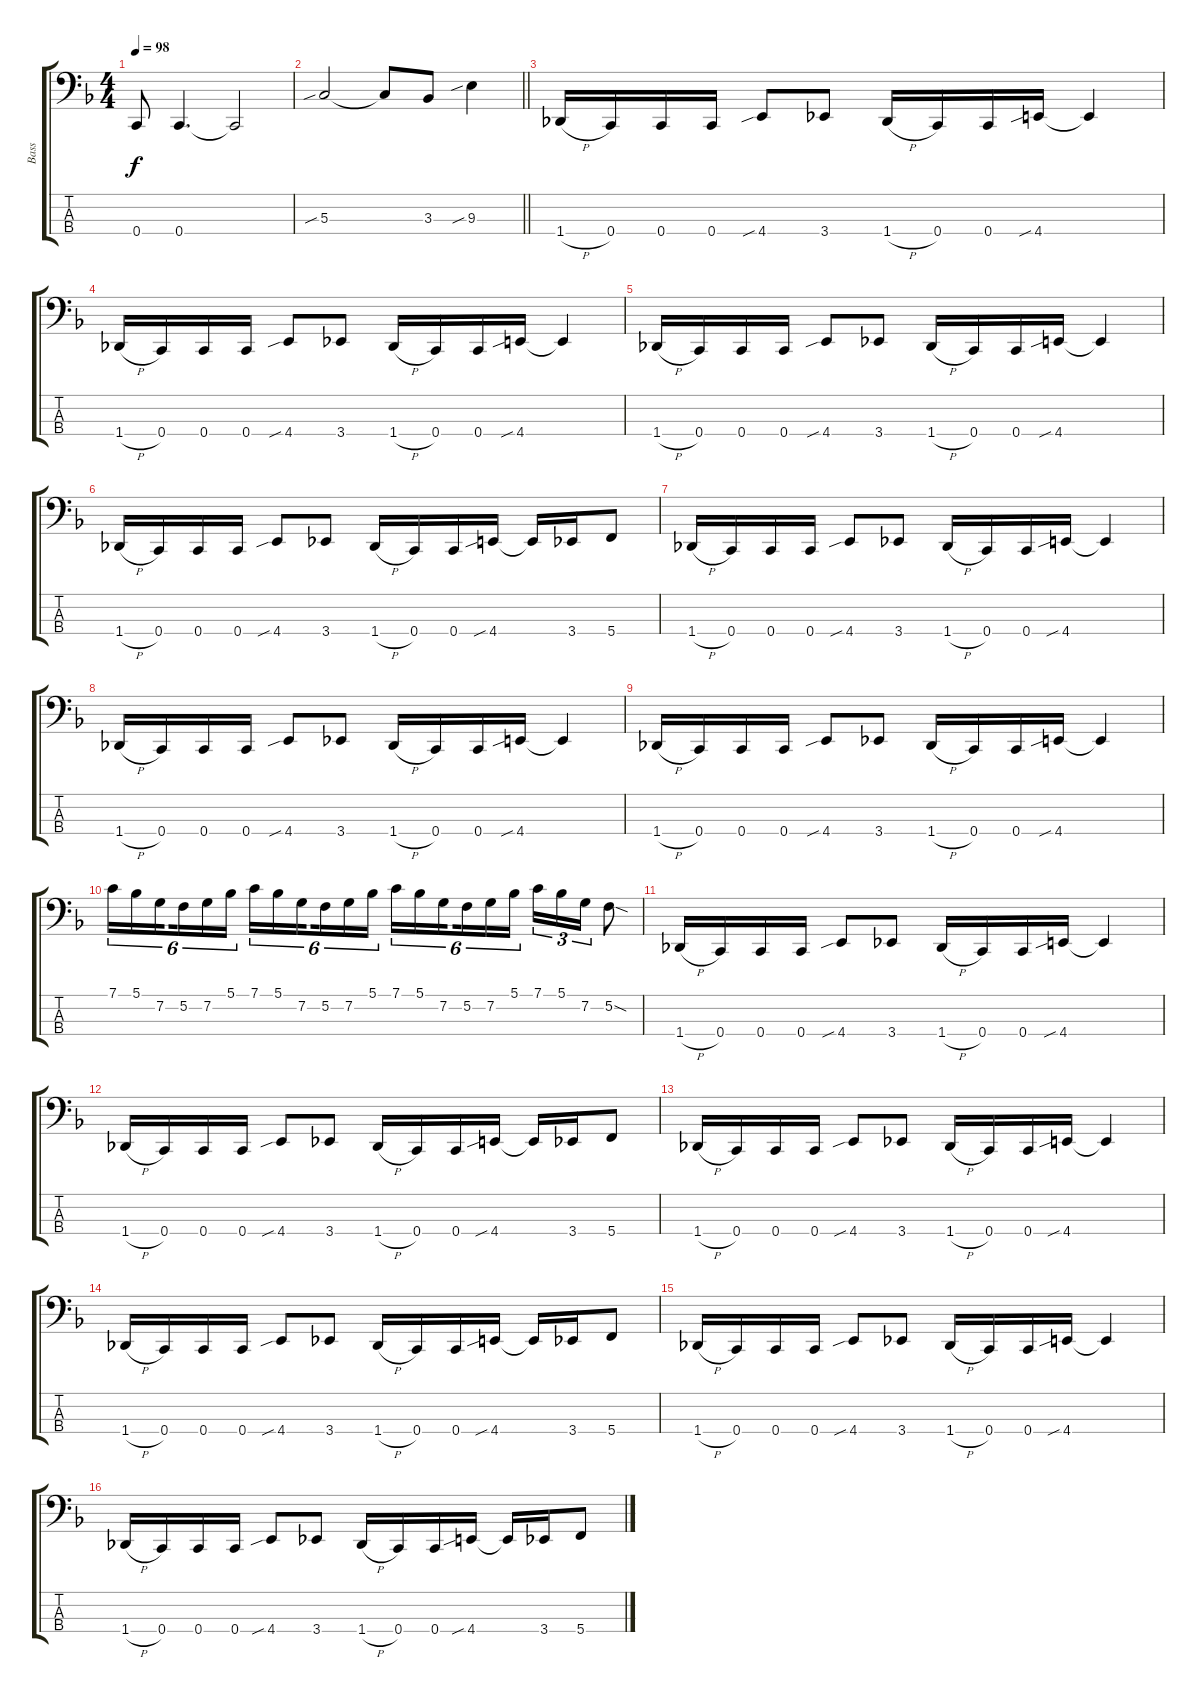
\track ("Bass" "Bass") {instrument electricbassfinger}
\staff {score tabs}
\tuning (F2 C2 G1 C1) {hide}
\ts (4 4)
\tempo 98
\clef f4
\ks f
0.4.8{dy f} 0.4.4{d} 0.4{t}.2 |
\barLineRight lightlight
5.3{sib}.2 5.3{t}.8 3.3.8 9.3{sib}.4 |
\section ("" " ")
1.4{h}.16 0.4.16 0.4.16 0.4.16 4.4{sib}.8 3.4.8 1.4{h}.16 0.4.16 0.4.16 4.4{sib}.16 4.4{t}.4 |
1.4{h}.16 0.4.16 0.4.16 0.4.16 4.4{sib}.8 3.4.8 1.4{h}.16 0.4.16 0.4.16 4.4{sib}.16 4.4{t}.4 |
1.4{h}.16 0.4.16 0.4.16 0.4.16 4.4{sib}.8 3.4.8 1.4{h}.16 0.4.16 0.4.16 4.4{sib}.16 4.4{t}.4 |
1.4{h}.16 0.4.16 0.4.16 0.4.16 4.4{sib}.8 3.4.8 1.4{h}.16 0.4.16 0.4.16 4.4{sib}.16 4.4{t}.16 3.4.16 5.4.8 |
1.4{h}.16 0.4.16 0.4.16 0.4.16 4.4{sib}.8 3.4.8 1.4{h}.16 0.4.16 0.4.16 4.4{sib}.16 4.4{t}.4 |
1.4{h}.16 0.4.16 0.4.16 0.4.16 4.4{sib}.8 3.4.8 1.4{h}.16 0.4.16 0.4.16 4.4{sib}.16 4.4{t}.4 |
1.4{h}.16 0.4.16 0.4.16 0.4.16 4.4{sib}.8 3.4.8 1.4{h}.16 0.4.16 0.4.16 4.4{sib}.16 4.4{t}.4 |
7.1.16{tu (6 4)} 5.1.16{tu (6 4)} 7.2.16{tu (6 4) beam splitsecondary} 5.2.16{tu (6 4)} 7.2.16{tu (6 4)} 5.1.16{tu (6 4)} 7.1.16{tu (6 4)} 5.1.16{tu (6 4)} 7.2.16{tu (6 4) beam splitsecondary} 5.2.16{tu (6 4)} 7.2.16{tu (6 4)} 5.1.16{tu (6 4)} 7.1.16{tu (6 4)} 5.1.16{tu (6 4)} 7.2.16{tu (6 4) beam splitsecondary} 5.2.16{tu (6 4)} 7.2.16{tu (6 4)} 5.1.16{tu (6 4)} 7.1.16{tu (3 2)} 5.1.16{tu (3 2)} 7.2.16{tu (3 2)} 5.2{sod}.8 |
1.4{h}.16 0.4.16 0.4.16 0.4.16 4.4{sib}.8 3.4.8 1.4{h}.16 0.4.16 0.4.16 4.4{sib}.16 4.4{t}.4 |
1.4{h}.16 0.4.16 0.4.16 0.4.16 4.4{sib}.8 3.4.8 1.4{h}.16 0.4.16 0.4.16 4.4{sib}.16 4.4{t}.16 3.4.16 5.4.8 |
1.4{h}.16 0.4.16 0.4.16 0.4.16 4.4{sib}.8 3.4.8 1.4{h}.16 0.4.16 0.4.16 4.4{sib}.16 4.4{t}.4 |
1.4{h}.16 0.4.16 0.4.16 0.4.16 4.4{sib}.8 3.4.8 1.4{h}.16 0.4.16 0.4.16 4.4{sib}.16 4.4{t}.16 3.4.16 5.4.8 |
1.4{h}.16 0.4.16 0.4.16 0.4.16 4.4{sib}.8 3.4.8 1.4{h}.16 0.4.16 0.4.16 4.4{sib}.16 4.4{t}.4 |
1.4{h}.16 0.4.16 0.4.16 0.4.16 4.4{sib}.8 3.4.8 1.4{h}.16 0.4.16 0.4.16 4.4{sib}.16 4.4{t}.16 3.4.16 5.4.8
